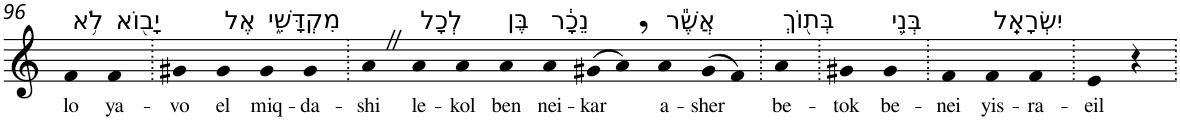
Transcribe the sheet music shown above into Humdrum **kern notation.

**kern	**text
*part1	*part1
*staff1	*staff1
*I"Piano	*
*I'Pno	*
!!LO:PB:g=z
*clefG2	*
*k[]	*
=96	=96
!LO:TX:a:t=לֹ֥א	!
!	!LO:LY:b
4f	lo
!LO:TX:a:t=יָב֖וֹא	!
!	!LO:LY:b
4f	ya-
=97.	=97.
!	!LO:LY:b
4g#X	-vo
!LO:TX:a:t=אֶל	!
!	!LO:LY:b
4g#	el
!LO:TX:a:t=מִקְדָּשִׁ֑י	!
!	!LO:LY:b
4g#	miq-
!	!LO:LY:b
4g#	-da-
=98.	=98.
!	!LO:LY:b
4aZ	-shi
!LO:TX:a:t=לְכָל	!
!	!LO:LY:b
4a	le-
!	!LO:LY:b
4a	-kol
!LO:TX:a:t=בֶּן	!
!	!LO:LY:b
4a	ben
!LO:TX:a:t=נֵכָ֔ר	!
!	!LO:LY:b
4a	nei-
!	!LO:LY:b
(>8g#X	-kar
8a,)	.
!LO:TX:a:t=אֲשֶׁ֕ר	!
!	!LO:LY:b
4a	a-
!	!LO:LY:b
(>8g#	-sher
8f)	.
=99.	=99.
!LO:TX:a:t=בְּת֖וֹךְ	!
!	!LO:LY:b
4a	be-
=100.	=100.
!	!LO:LY:b
4g#X	-tok
!LO:TX:a:t=בְּנֵ֥י	!
!	!LO:LY:b
4g#	be-
=101.	=101.
!	!LO:LY:b
4f	-nei
!LO:TX:a:t=יִשְׂרָאֵֽל	!
!	!LO:LY:b
4f	yis-
!	!LO:LY:b
4f	-ra-
=102.	=102.
!	!LO:LY:b
4e	-eil
4r	.
=.	=.
*-	*-
